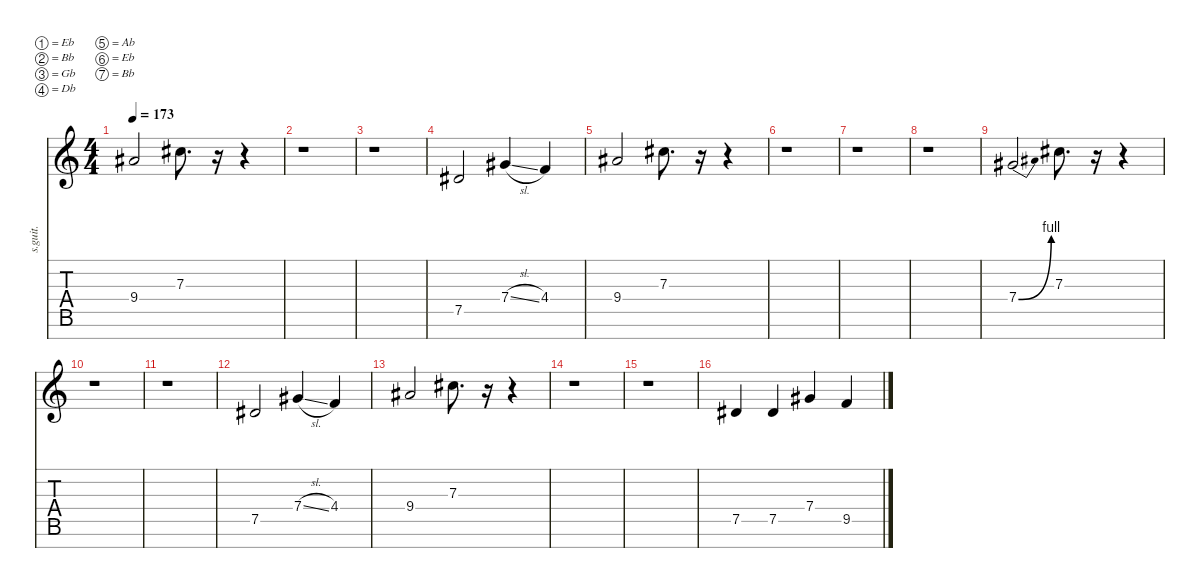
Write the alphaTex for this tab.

\defaultSystemsLayout 4
\hideDynamics
\bracketExtendMode nobrackets
\track ("Backing Vocals 2" "s.guit.") {instrument bassoon}
\staff {score tabs}
\tuning (Eb4 Bb3 Gb3 Db3 Ab2 Eb2 Bb1)
\displaytranspose 12
\ts (4 4)
\tempo 173
\clef g2
\ks c
9.4{acc #}.2{lyrics (0 "") lyrics (1 "") lyrics (2 "") lyrics (3 "") lyrics (4 "") dy mf} 7.3{acc #}.8{d lyrics (0 "") lyrics (1 "") lyrics (2 "") lyrics (3 "") lyrics (4 "")} r.16 r.4 |
r.1 |
r.1 |
7.5{acc #}.2{lyrics (0 "") lyrics (1 "") lyrics (2 "") lyrics (3 "") lyrics (4 "")} 7.4{sl acc #}.4{lyrics (0 "") lyrics (1 "") lyrics (2 "") lyrics (3 "") lyrics (4 "")} 4.4.4{lyrics (0 "") lyrics (1 "") lyrics (2 "") lyrics (3 "") lyrics (4 "")} |
9.4{acc #}.2{lyrics (0 "") lyrics (1 "") lyrics (2 "") lyrics (3 "") lyrics (4 "")} 7.3{acc #}.8{d lyrics (0 "") lyrics (1 "") lyrics (2 "") lyrics (3 "") lyrics (4 "")} r.16 r.4 |
r.1 |
r.1 |
r.1 |
7.4{be (bend 0 0 15 4) acc #}.2{lyrics (0 "") lyrics (1 "") lyrics (2 "") lyrics (3 "") lyrics (4 "")} 7.3{acc #}.8{d lyrics (0 "") lyrics (1 "") lyrics (2 "") lyrics (3 "") lyrics (4 "")} r.16 r.4 |
r.1 |
r.1 |
7.5{acc #}.2{lyrics (0 "") lyrics (1 "") lyrics (2 "") lyrics (3 "") lyrics (4 "")} 7.4{sl acc #}.4{lyrics (0 "") lyrics (1 "") lyrics (2 "") lyrics (3 "") lyrics (4 "")} 4.4.4{lyrics (0 "") lyrics (1 "") lyrics (2 "") lyrics (3 "") lyrics (4 "")} |
9.4{acc #}.2{lyrics (0 "") lyrics (1 "") lyrics (2 "") lyrics (3 "") lyrics (4 "")} 7.3{acc #}.8{d lyrics (0 "") lyrics (1 "") lyrics (2 "") lyrics (3 "") lyrics (4 "")} r.16 r.4 |
r.1 |
r.1 |
7.5{acc #}.4{lyrics (0 "") lyrics (1 "") lyrics (2 "") lyrics (3 "") lyrics (4 "")} 7.5{acc #}.4{lyrics (0 "") lyrics (1 "") lyrics (2 "") lyrics (3 "") lyrics (4 "")} 7.4{acc #}.4{lyrics (0 "") lyrics (1 "") lyrics (2 "") lyrics (3 "") lyrics (4 "")} 9.5.4{lyrics (0 "") lyrics (1 "") lyrics (2 "") lyrics (3 "") lyrics (4 "")}
